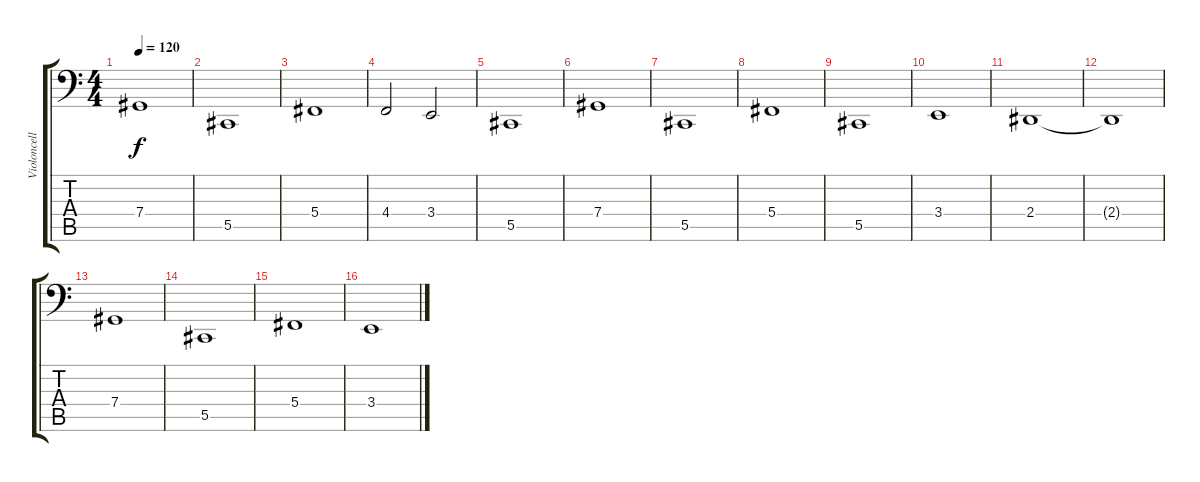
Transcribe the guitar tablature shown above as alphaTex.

\track ("Violoncello" "Violoncell") {instrument cello}
\staff {score tabs}
\tuning (Eb3 Bb2 Gb2 Db2 Ab1 Eb1) {hide}
\ts (4 4)
\tempo 120
\clef f4
\ks c
7.4.1{dy f} |
5.5.1 |
5.4.1 |
4.4.2 3.4.2 |
5.5.1 |
7.4.1 |
5.5.1 |
5.4.1 |
5.5.1 |
3.4.1 |
2.4.1 |
2.4{t}.1 |
7.4.1 |
5.5.1 |
5.4.1 |
3.4.1
